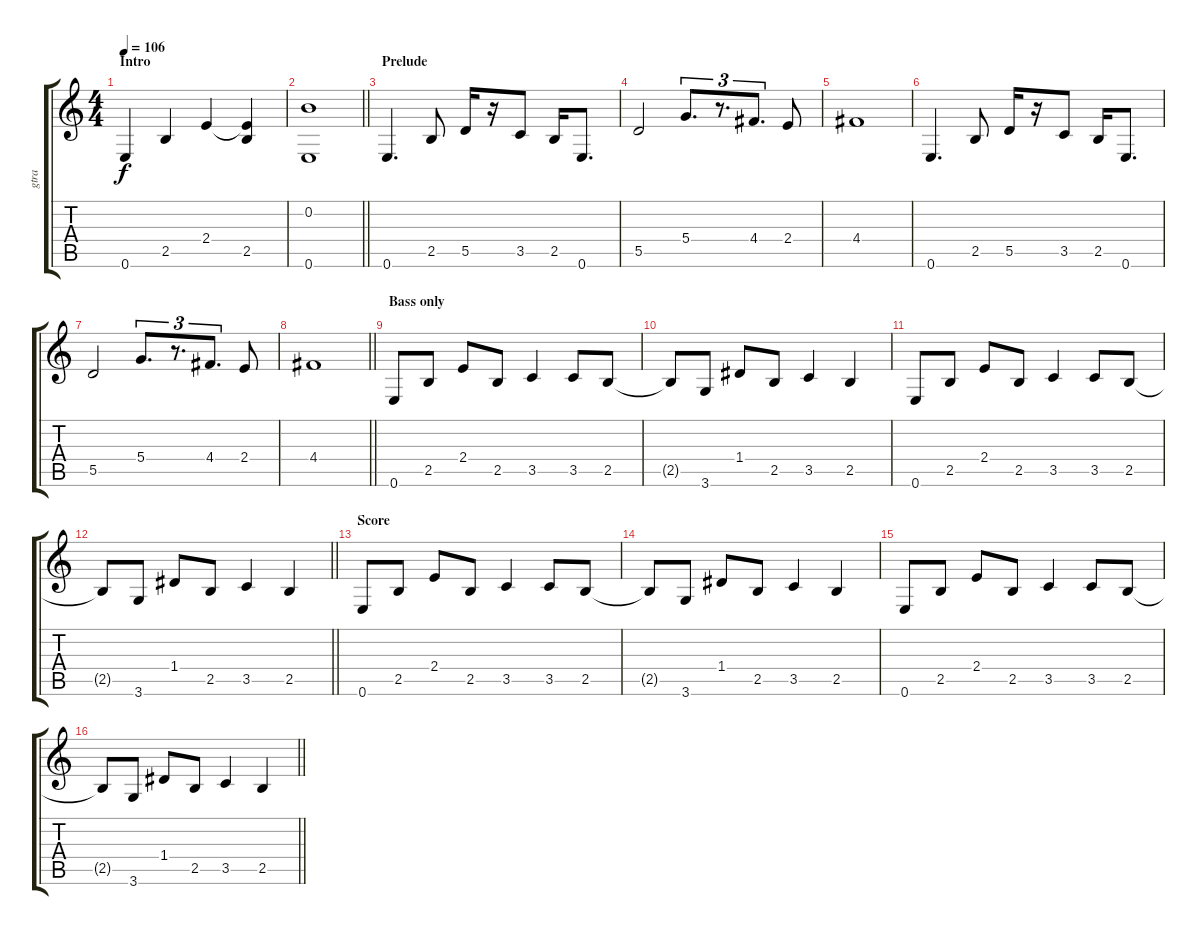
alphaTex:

\track ("gtra" "gtra") {instrument acousticguitarsteel}
\staff {score tabs}
\tuning (E4 B3 G3 D3 A2 E2) {hide}
\ts (4 4)
\section ("" "Intro")
\tempo 106
\clef g2
\ks c
0.6.4{dy f instrument acousticguitarsteel} 2.5.4 2.4.4 (2.4{t} 2.5).4 |
\barLineRight lightlight
(0.2 0.6).1 |
\section ("" "Prelude")
0.6.4{d} 2.5.8 5.5.16 r.16 3.5.8 2.5.16 0.6.8{d} |
5.5.2 5.4.8{d tu (3 2)} r.8{d tu (3 2)} 4.4.8{d tu (3 2)} 2.4.8 |
4.4.1 |
0.6.4{d} 2.5.8 5.5.16 r.16 3.5.8 2.5.16 0.6.8{d} |
5.5.2 5.4.8{d tu (3 2)} r.8{d tu (3 2)} 4.4.8{d tu (3 2)} 2.4.8 |
\barLineRight lightlight
4.4.1 |
\section ("" "Bass only")
0.6.8 2.5.8 2.4.8 2.5.8 3.5.4 3.5.8 2.5.8 |
2.5{t}.8 3.6.8 1.4.8 2.5.8 3.5.4 2.5.4 |
0.6.8 2.5.8 2.4.8 2.5.8 3.5.4 3.5.8 2.5.8 |
\barLineRight lightlight
2.5{t}.8 3.6.8 1.4.8 2.5.8 3.5.4 2.5.4 |
\section ("" "Score")
0.6.8 2.5.8 2.4.8 2.5.8 3.5.4 3.5.8 2.5.8 |
2.5{t}.8 3.6.8 1.4.8 2.5.8 3.5.4 2.5.4 |
0.6.8 2.5.8 2.4.8 2.5.8 3.5.4 3.5.8 2.5.8 |
\barLineRight lightlight
2.5{t}.8 3.6.8 1.4.8 2.5.8 3.5.4 2.5.4
